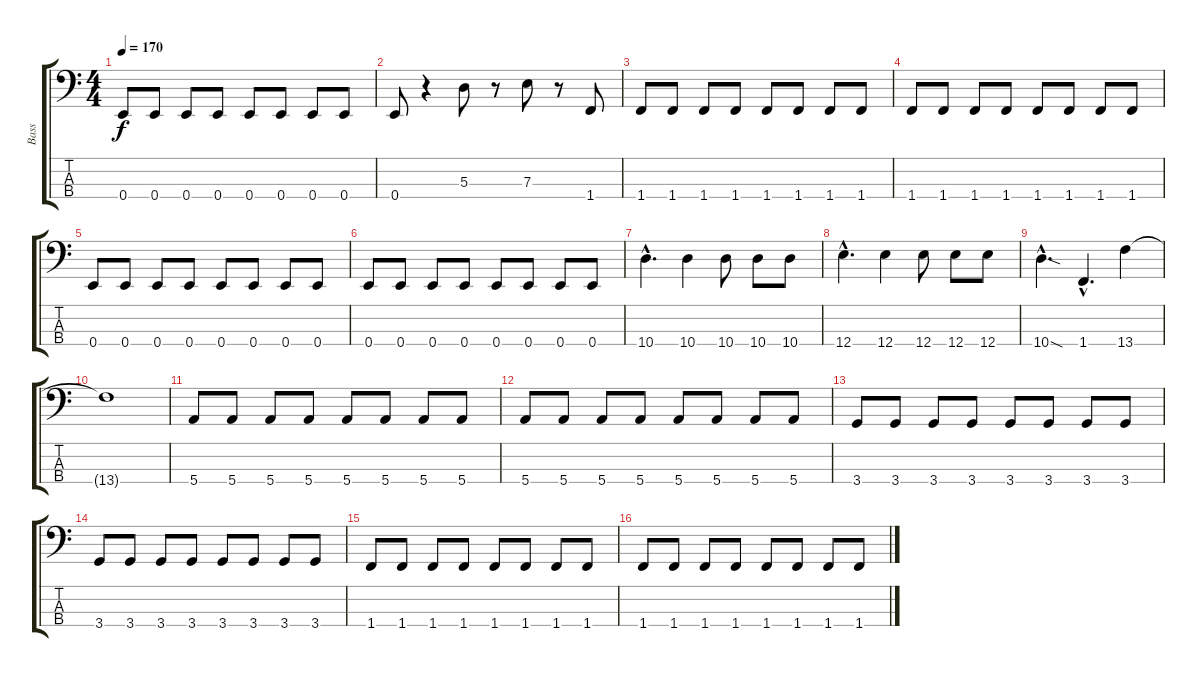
\track ("Bass" "Bass") {instrument electricbassfinger}
\staff {score tabs}
\tuning (G2 D2 A1 E1) {hide}
\ts (4 4)
\tempo 170
\clef f4
\ks c
0.4.8{dy f} 0.4.8 0.4.8 0.4.8 0.4.8 0.4.8 0.4.8 0.4.8 |
0.4.8 r.4 5.3.8 r.8 7.3.8 r.8 1.4.8 |
1.4.8 1.4.8 1.4.8 1.4.8 1.4.8 1.4.8 1.4.8 1.4.8 |
1.4.8 1.4.8 1.4.8 1.4.8 1.4.8 1.4.8 1.4.8 1.4.8 |
0.4.8 0.4.8 0.4.8 0.4.8 0.4.8 0.4.8 0.4.8 0.4.8 |
0.4.8 0.4.8 0.4.8 0.4.8 0.4.8 0.4.8 0.4.8 0.4.8 |
10.4{hac}.4{d} 10.4.4 10.4.8 10.4.8 10.4.8 |
12.4{hac}.4{d} 12.4.4 12.4.8 12.4.8 12.4.8 |
10.4{sod hac}.4{d} 1.4{hac}.4{d} 13.4.4 |
13.4{t}.1 |
5.4.8 5.4.8 5.4.8 5.4.8 5.4.8 5.4.8 5.4.8 5.4.8 |
5.4.8 5.4.8 5.4.8 5.4.8 5.4.8 5.4.8 5.4.8 5.4.8 |
3.4.8 3.4.8 3.4.8 3.4.8 3.4.8 3.4.8 3.4.8 3.4.8 |
3.4.8 3.4.8 3.4.8 3.4.8 3.4.8 3.4.8 3.4.8 3.4.8 |
1.4.8 1.4.8 1.4.8 1.4.8 1.4.8 1.4.8 1.4.8 1.4.8 |
1.4.8 1.4.8 1.4.8 1.4.8 1.4.8 1.4.8 1.4.8 1.4.8
